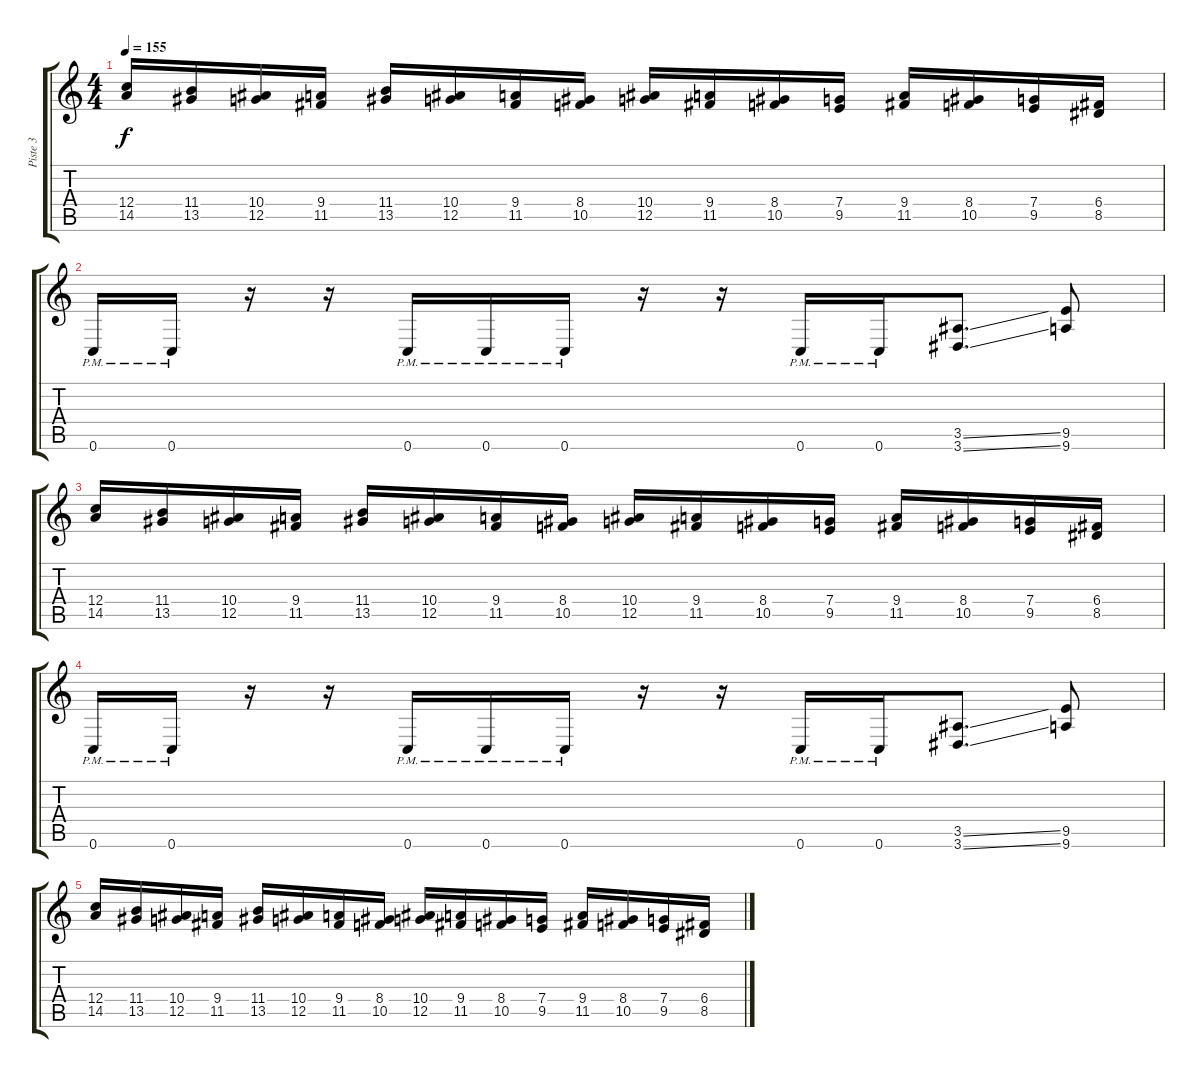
\track ("Piste 3" "Piste 3") {instrument distortionguitar}
\staff {score tabs}
\tuning (D4 A3 F3 C3 G2 C2) {hide}
\ts (4 4)
\tempo 155
\clef g2
\ks c
(12.4 14.5).16{dy f} (11.4 13.5).16 (10.4 12.5).16 (9.4 11.5).16 (11.4 13.5).16 (10.4 12.5).16 (9.4 11.5).16 (8.4 10.5).16 (10.4 12.5).16 (9.4 11.5).16 (8.4 10.5).16 (7.4 9.5).16 (9.4 11.5).16 (8.4 10.5).16 (7.4 9.5).16 (6.4 8.5).16 |
0.6{pm}.16{volume 0} 0.6{pm}.16 r.16 r.16 0.6{pm}.16 0.6{pm}.16 0.6{pm}.16 r.16 r.16 0.6{pm}.16 0.6{pm}.16 (3.5{ss} 3.6{ss}).8{d} (9.5 9.6).8 |
(12.4 14.5).16 (11.4 13.5).16 (10.4 12.5).16 (9.4 11.5).16 (11.4 13.5).16 (10.4 12.5).16 (9.4 11.5).16 (8.4 10.5).16 (10.4 12.5).16 (9.4 11.5).16 (8.4 10.5).16 (7.4 9.5).16 (9.4 11.5).16 (8.4 10.5).16 (7.4 9.5).16 (6.4 8.5).16 |
0.6{pm}.16 0.6{pm}.16 r.16 r.16 0.6{pm}.16 0.6{pm}.16 0.6{pm}.16 r.16 r.16 0.6{pm}.16 0.6{pm}.16 (3.5{ss} 3.6{ss}).8{d} (9.5 9.6).8 |
(12.4 14.5).16 (11.4 13.5).16 (10.4 12.5).16 (9.4 11.5).16 (11.4 13.5).16 (10.4 12.5).16 (9.4 11.5).16 (8.4 10.5).16 (10.4 12.5).16 (9.4 11.5).16 (8.4 10.5).16 (7.4 9.5).16 (9.4 11.5).16 (8.4 10.5).16 (7.4 9.5).16 (6.4 8.5).16
